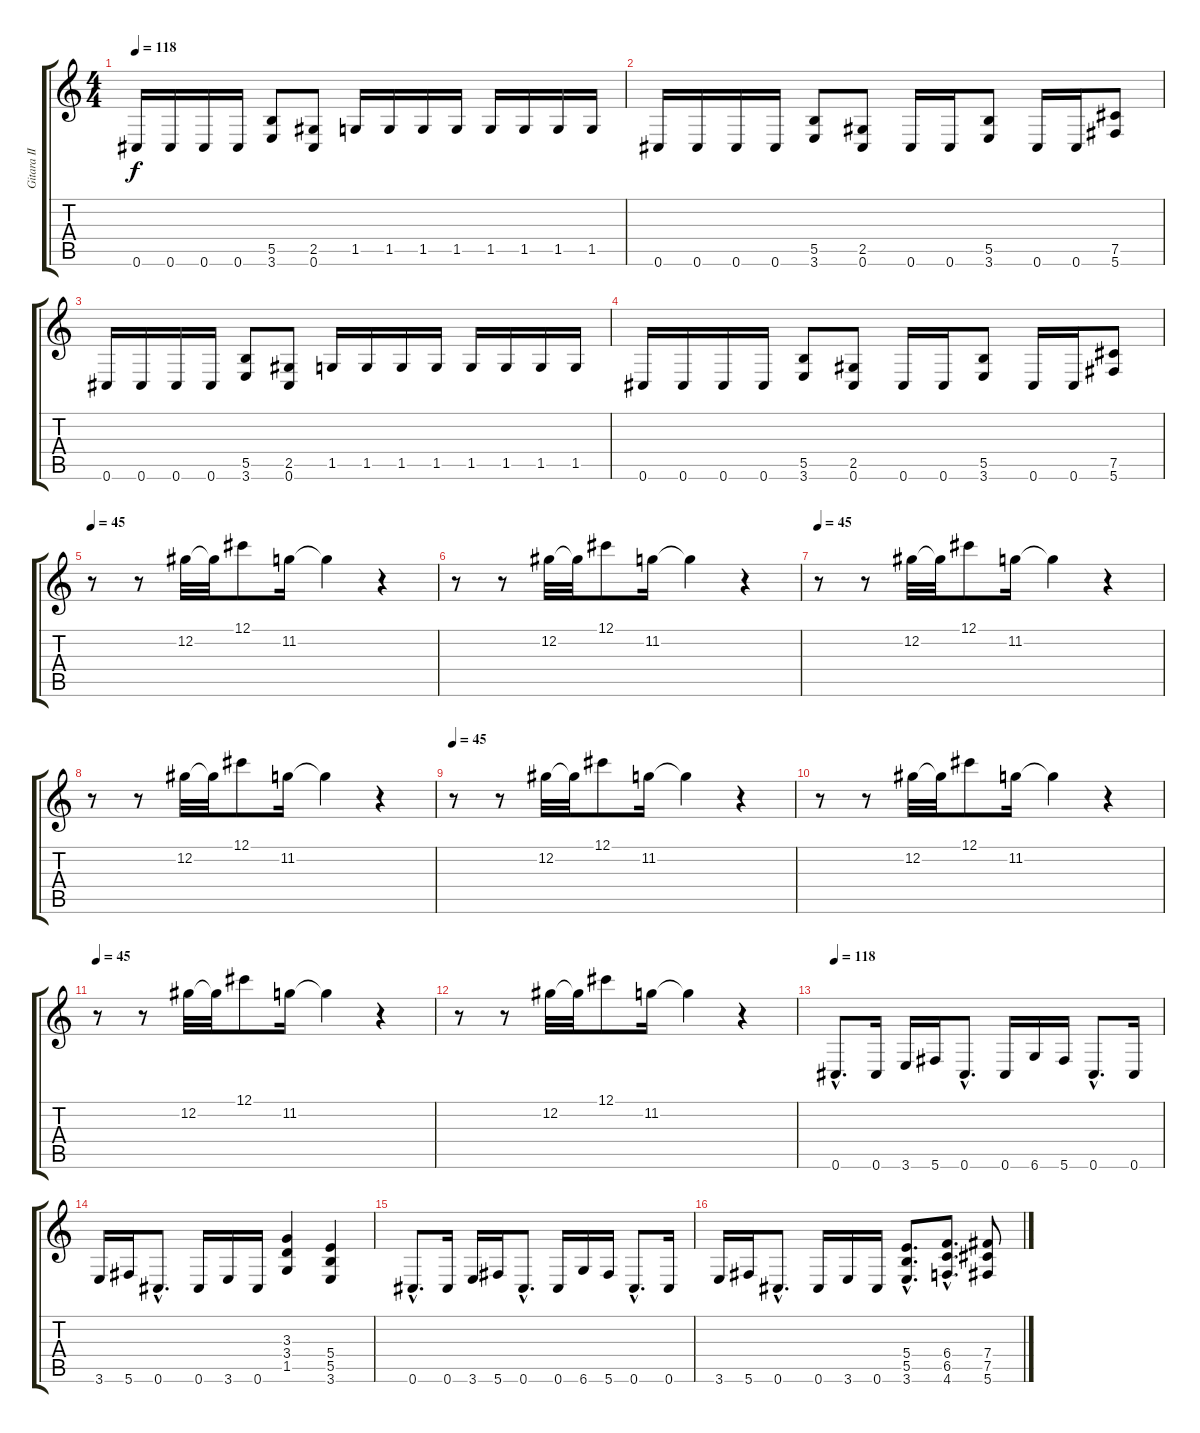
\track ("Gitara II" "Gitara II") {instrument distortionguitar}
\staff {score tabs}
\tuning (Db4 Ab3 E3 B2 Gb2 Db2) {hide}
\ts (4 4)
\tempo 118
\clef g2
\ks c
0.6.16{dy f} 0.6.16 0.6.16 0.6.16 (5.5 3.6).8 (2.5 0.6).8 1.5.16 1.5.16 1.5.16 1.5.16 1.5.16 1.5.16 1.5.16 1.5.16 |
0.6.16 0.6.16 0.6.16 0.6.16 (5.5 3.6).8 (2.5 0.6).8 0.6.16 0.6.16 (5.5 3.6).8 0.6.16 0.6.16 (7.5 5.6).8 |
0.6.16 0.6.16 0.6.16 0.6.16 (5.5 3.6).8 (2.5 0.6).8 1.5.16 1.5.16 1.5.16 1.5.16 1.5.16 1.5.16 1.5.16 1.5.16 |
0.6.16 0.6.16 0.6.16 0.6.16 (5.5 3.6).8 (2.5 0.6).8 0.6.16 0.6.16 (5.5 3.6).8 0.6.16 0.6.16 (7.5 5.6).8 |
\tempo 45
r.8 r.8 12.2.32 12.2{t}.32 12.1.8 11.2.16 11.2{t}.4 r.4 |
r.8 r.8 12.2.32 12.2{t}.32 12.1.8 11.2.16 11.2{t}.4 r.4 |
\tempo 45
r.8 r.8 12.2.32 12.2{t}.32 12.1.8 11.2.16 11.2{t}.4 r.4 |
r.8 r.8 12.2.32 12.2{t}.32 12.1.8 11.2.16 11.2{t}.4 r.4 |
\tempo 45
r.8 r.8 12.2.32 12.2{t}.32 12.1.8 11.2.16 11.2{t}.4 r.4 |
r.8 r.8 12.2.32 12.2{t}.32 12.1.8 11.2.16 11.2{t}.4 r.4 |
\tempo 45
r.8 r.8 12.2.32 12.2{t}.32 12.1.8 11.2.16 11.2{t}.4 r.4 |
r.8 r.8 12.2.32 12.2{t}.32 12.1.8 11.2.16 11.2{t}.4 r.4 |
\tempo 118
0.6{hac}.8{d} 0.6.16 3.6.16 5.6.16 0.6{hac}.8{d} 0.6.16 6.6.16 5.6.16 0.6{hac}.8{d} 0.6.16 |
3.6.16 5.6.16 0.6{hac}.8{d} 0.6.16 3.6.16 0.6.16 (3.3 3.4 1.5).4 (5.4 5.5 3.6).4 |
0.6{hac}.8{d} 0.6.16 3.6.16 5.6.16 0.6{hac}.8{d} 0.6.16 6.6.16 5.6.16 0.6{hac}.8{d} 0.6.16 |
3.6.16 5.6.16 0.6{hac}.8{d} 0.6.16 3.6.16 0.6.16 (5.4{hac} 5.5{hac} 3.6{hac}).8{d} (6.4{hac} 6.5{hac} 4.6{hac}).8{d} (7.4 7.5 5.6).8
